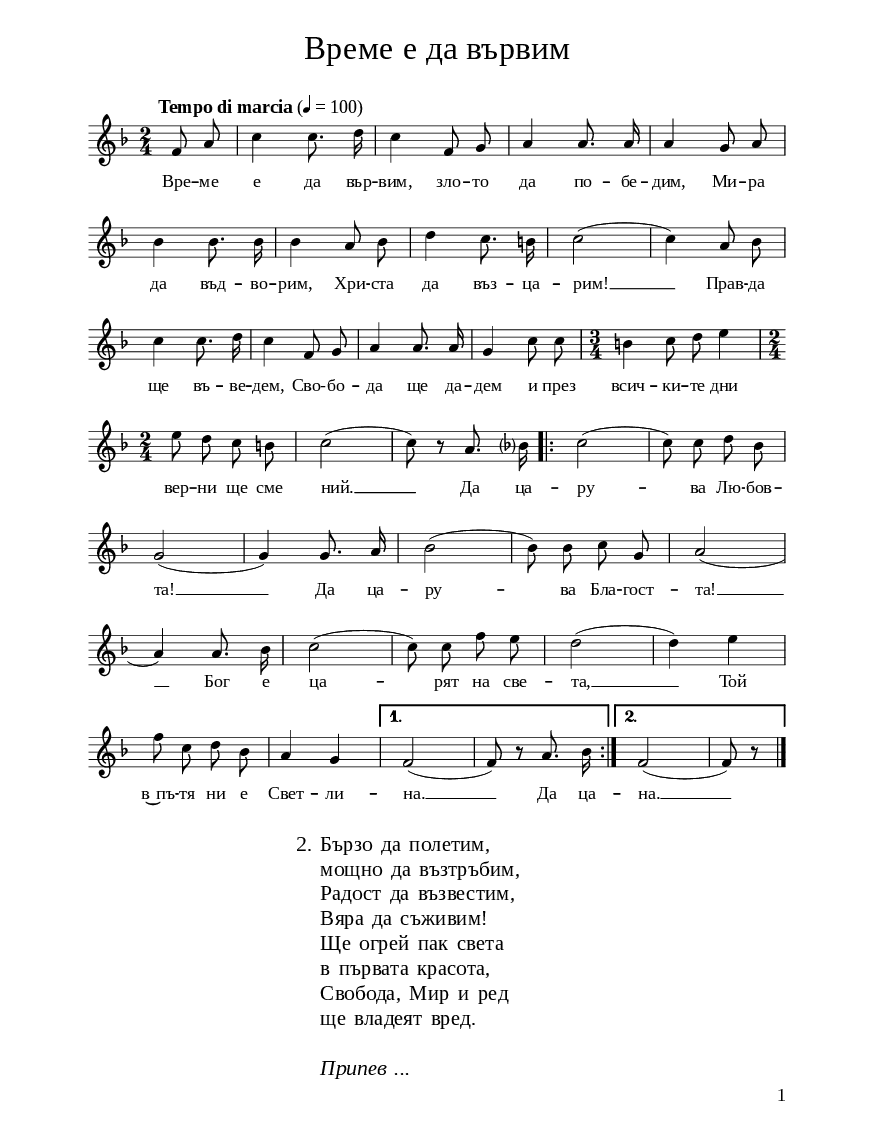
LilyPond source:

\version "2.24.2"

% include paper part and global functions
\include "include/globals.ily"

\bookpart {
  \label #'ref042
  \tocItem \markup "Време е да вървим"
  \include "include/bookpart-paper.ily"
  \score {
    \include "include/score-layout.ily"

    \new Voice \absolute  {
      \clef treble
      \key f \major
      \time 2/4
      \tempoFunc "Tempo di marcia" 4 "100"
      \autoBeamOff
      \partial 4

      f'8 a'8 | c''4 c''8. d''16 |  c''4 f'8 g'8 | a'4 a'8. a'16 | a'4 g'8 a'8  \break

      bes'4 bes'8. bes'16 | bes'4 a'8 bes'8 | d''4 c''8. b'16 | c''2 (| c''4) a'8 bes'8 | \break

      c''4 c''8. d''16 | c''4 f'8 g'8 | a'4 a'8. a'16 | g'4 c''8 c''8 | \time 3/4 b'4 c''8 d''8 e''4| \break


      \time 2/4 e''8 d''8 c''8 b'8 | c''2 (| c''8) r8 a'8. bes'?16 | \repeat volta 2 {
        c''2 (| c''8) c''8 d''8 bes'8  |\break

        g'2 (| g'4 ) g'8. a'16| bes'2 ( |  bes'8 ) bes'8 c''8 g'8|   a'2 ( | \break

        a'4 ) a'8. bes'16| c''2 ( | c''8 ) c''8 f''8 e''8 | d''2 (|d''4 ) e''4 \break

        f''8 c''8 d''8 bes'8 | a'4 g'4 |
      } \alternative { { f'2 ( | f'8 ) r8 a'8. bes'16 | } { f'2 (| f' 8 ) r8 \bar "|." \break } }

    }

    \addlyrics {
      Вре -- ме е да вър -- вим, зло -- то да по -- бе -- дим, Ми -- ра
      да въд -- во -- рим, Хри -- ста да въз -- ца -- рим! __   Прав -- да
      ще въ -- ве -- дем, "Сво-" -- бо -- да ще да -- дем и през всич -- ки -- те
      дни вер -- ни ще сме ний. __  Да ца -- ру -- ва Лю -- бов -- та! __
      Да ца -- ру -- ва Бла -- гост -- та! __
      Бог е ца -- рят на све -- та, __  Той в~пъ -- тя ни е Свет -- ли  -- на. __ Да ца -- на. __
    }

    \header {
      title = \titleFunc "Време е да вървим" "Vreme e da vărvim"
    }

    \midi{}

  } % score

  \markup \empty-one

  \markup \fontsize #bgCoupletFontSize {
    \hspace #20
    \override #`(baseline-skip . ,bgCoupletBaselineSkip)
    \column {

      \line { 2. Бързо да полетим, }
      \line {   "   " мощно да възтръбим, }
      \line {   "   " Радост да възвестим,  }
      \line {   "   " Вяра да съживим! }
      \line {  "   " Ще огрей пак света }
      \line {   "   " в първата красота, }
      \line {   "   " Свобода, Мир и ред  }
      \line {   "   " ще владеят вред. }
      \line { "   " }
      \line { "   " \italic {Припев ... } }
    }

  } % markup





} % bookpart
